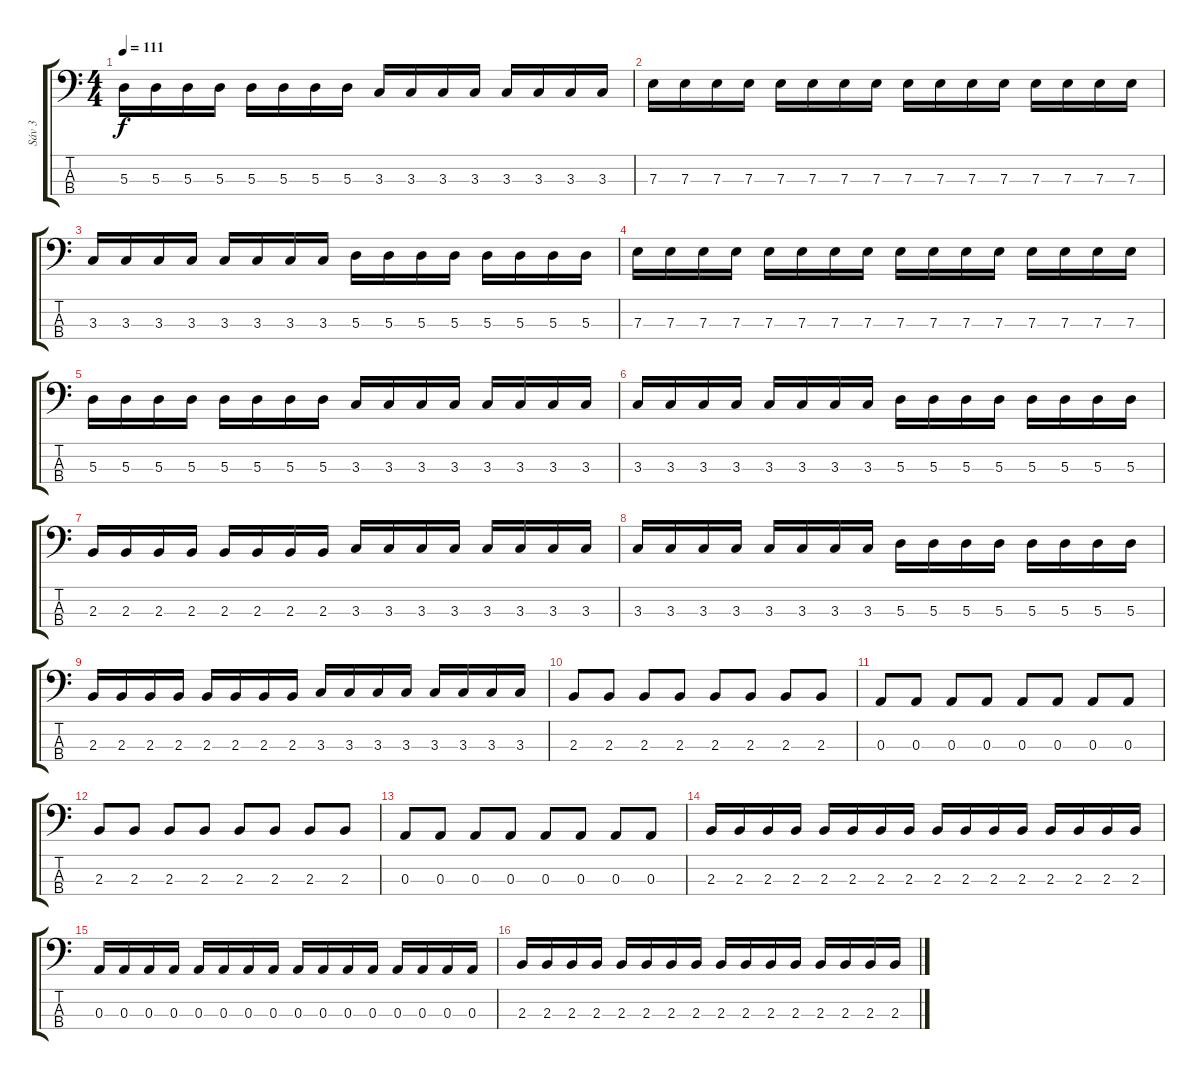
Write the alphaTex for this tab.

\track ("Sáv 3" "Sáv 3") {instrument electricbasspick}
\staff {score tabs}
\tuning (G2 D2 A1 E1) {hide}
\ts (4 4)
\tempo 111
\clef f4
\ks c
5.3.16{dy f} 5.3.16 5.3.16 5.3.16 5.3.16 5.3.16 5.3.16 5.3.16 3.3.16 3.3.16 3.3.16 3.3.16 3.3.16 3.3.16 3.3.16 3.3.16 |
7.3.16 7.3.16 7.3.16 7.3.16 7.3.16 7.3.16 7.3.16 7.3.16 7.3.16 7.3.16 7.3.16 7.3.16 7.3.16 7.3.16 7.3.16 7.3.16 |
3.3.16 3.3.16 3.3.16 3.3.16 3.3.16 3.3.16 3.3.16 3.3.16 5.3.16 5.3.16 5.3.16 5.3.16 5.3.16 5.3.16 5.3.16 5.3.16 |
7.3.16 7.3.16 7.3.16 7.3.16 7.3.16 7.3.16 7.3.16 7.3.16 7.3.16 7.3.16 7.3.16 7.3.16 7.3.16 7.3.16 7.3.16 7.3.16 |
5.3.16 5.3.16 5.3.16 5.3.16 5.3.16 5.3.16 5.3.16 5.3.16 3.3.16 3.3.16 3.3.16 3.3.16 3.3.16 3.3.16 3.3.16 3.3.16 |
3.3.16 3.3.16 3.3.16 3.3.16 3.3.16 3.3.16 3.3.16 3.3.16 5.3.16 5.3.16 5.3.16 5.3.16 5.3.16 5.3.16 5.3.16 5.3.16 |
2.3.16 2.3.16 2.3.16 2.3.16 2.3.16 2.3.16 2.3.16 2.3.16 3.3.16 3.3.16 3.3.16 3.3.16 3.3.16 3.3.16 3.3.16 3.3.16 |
3.3.16 3.3.16 3.3.16 3.3.16 3.3.16 3.3.16 3.3.16 3.3.16 5.3.16 5.3.16 5.3.16 5.3.16 5.3.16 5.3.16 5.3.16 5.3.16 |
2.3.16 2.3.16 2.3.16 2.3.16 2.3.16 2.3.16 2.3.16 2.3.16 3.3.16 3.3.16 3.3.16 3.3.16 3.3.16 3.3.16 3.3.16 3.3.16 |
2.3.8 2.3.8 2.3.8 2.3.8 2.3.8 2.3.8 2.3.8 2.3.8 |
0.3.8 0.3.8 0.3.8 0.3.8 0.3.8 0.3.8 0.3.8 0.3.8 |
2.3.8 2.3.8 2.3.8 2.3.8 2.3.8 2.3.8 2.3.8 2.3.8 |
0.3.8 0.3.8 0.3.8 0.3.8 0.3.8 0.3.8 0.3.8 0.3.8 |
2.3.16 2.3.16 2.3.16 2.3.16 2.3.16 2.3.16 2.3.16 2.3.16 2.3.16 2.3.16 2.3.16 2.3.16 2.3.16 2.3.16 2.3.16 2.3.16 |
0.3.16 0.3.16 0.3.16 0.3.16 0.3.16 0.3.16 0.3.16 0.3.16 0.3.16 0.3.16 0.3.16 0.3.16 0.3.16 0.3.16 0.3.16 0.3.16 |
2.3.16 2.3.16 2.3.16 2.3.16 2.3.16 2.3.16 2.3.16 2.3.16 2.3.16 2.3.16 2.3.16 2.3.16 2.3.16 2.3.16 2.3.16 2.3.16
